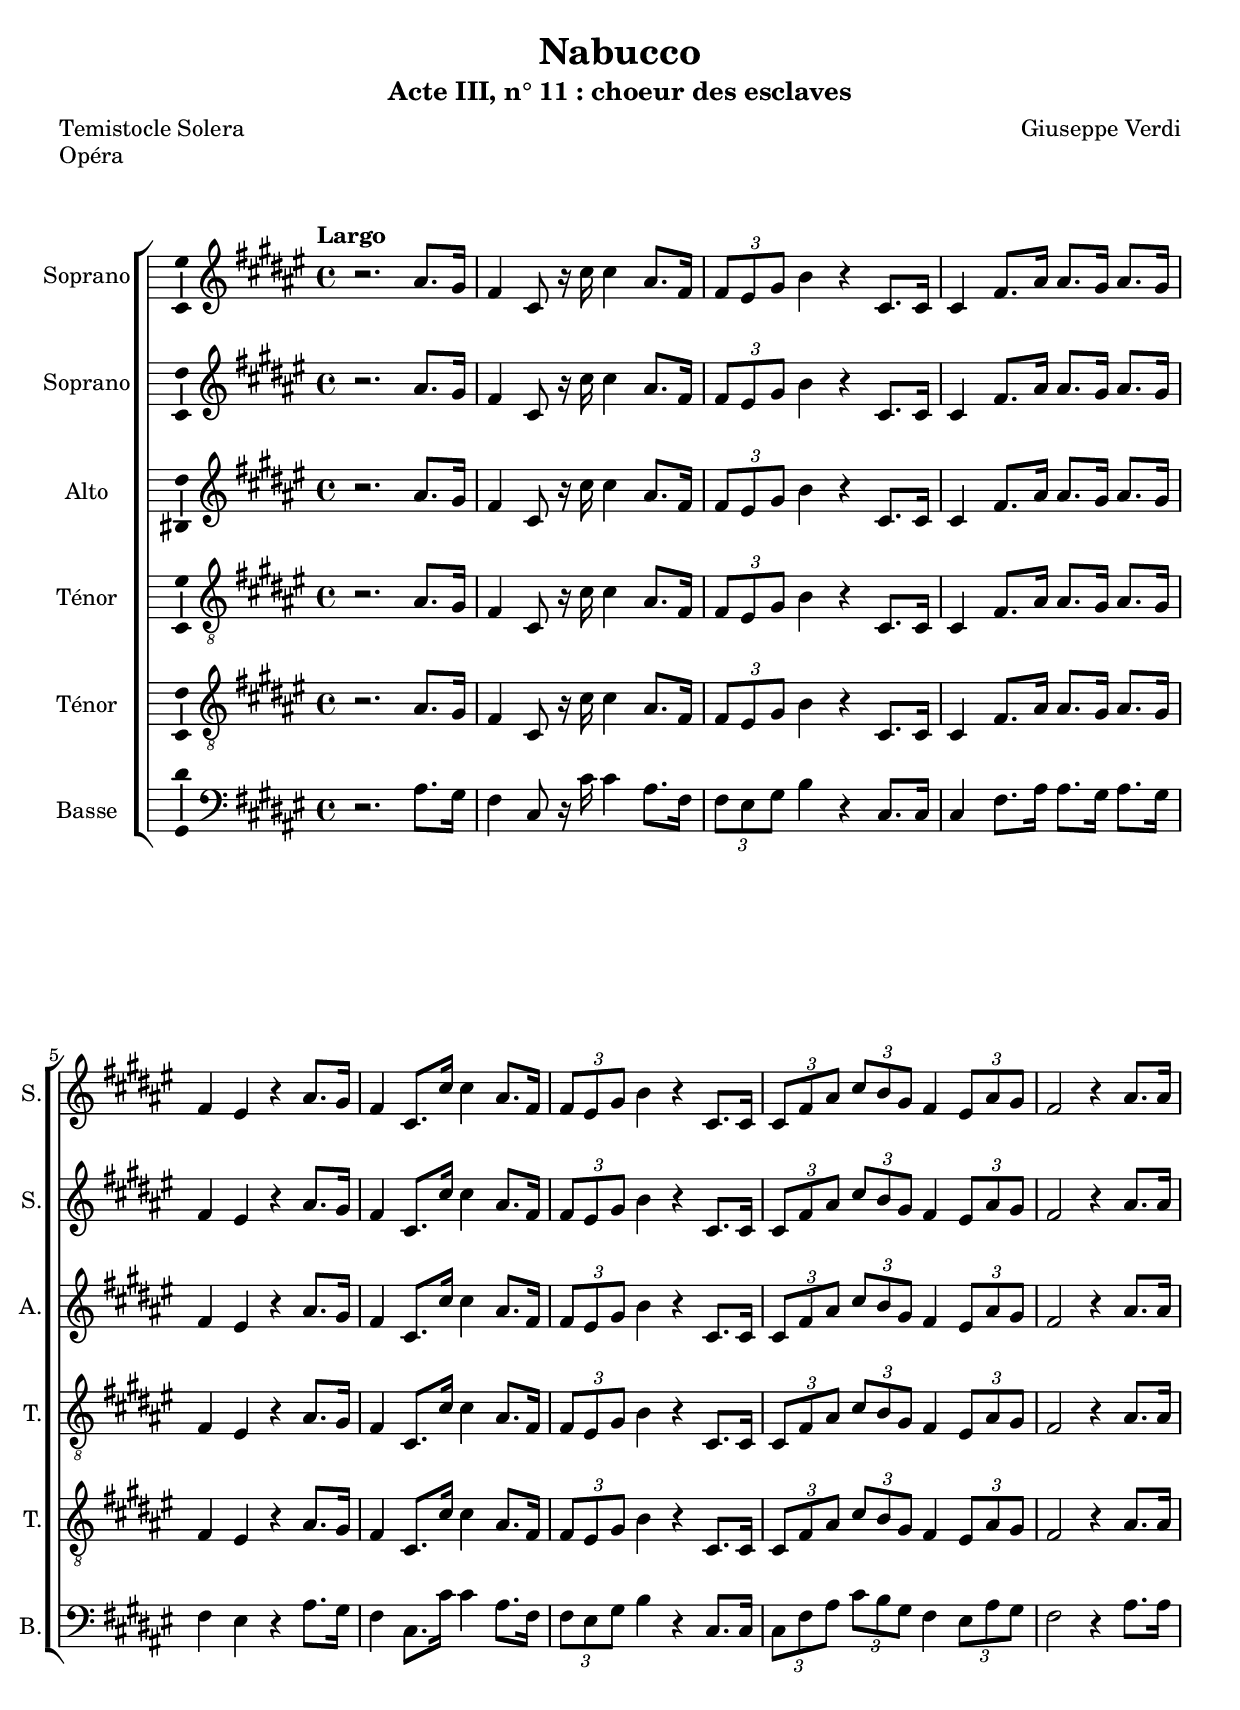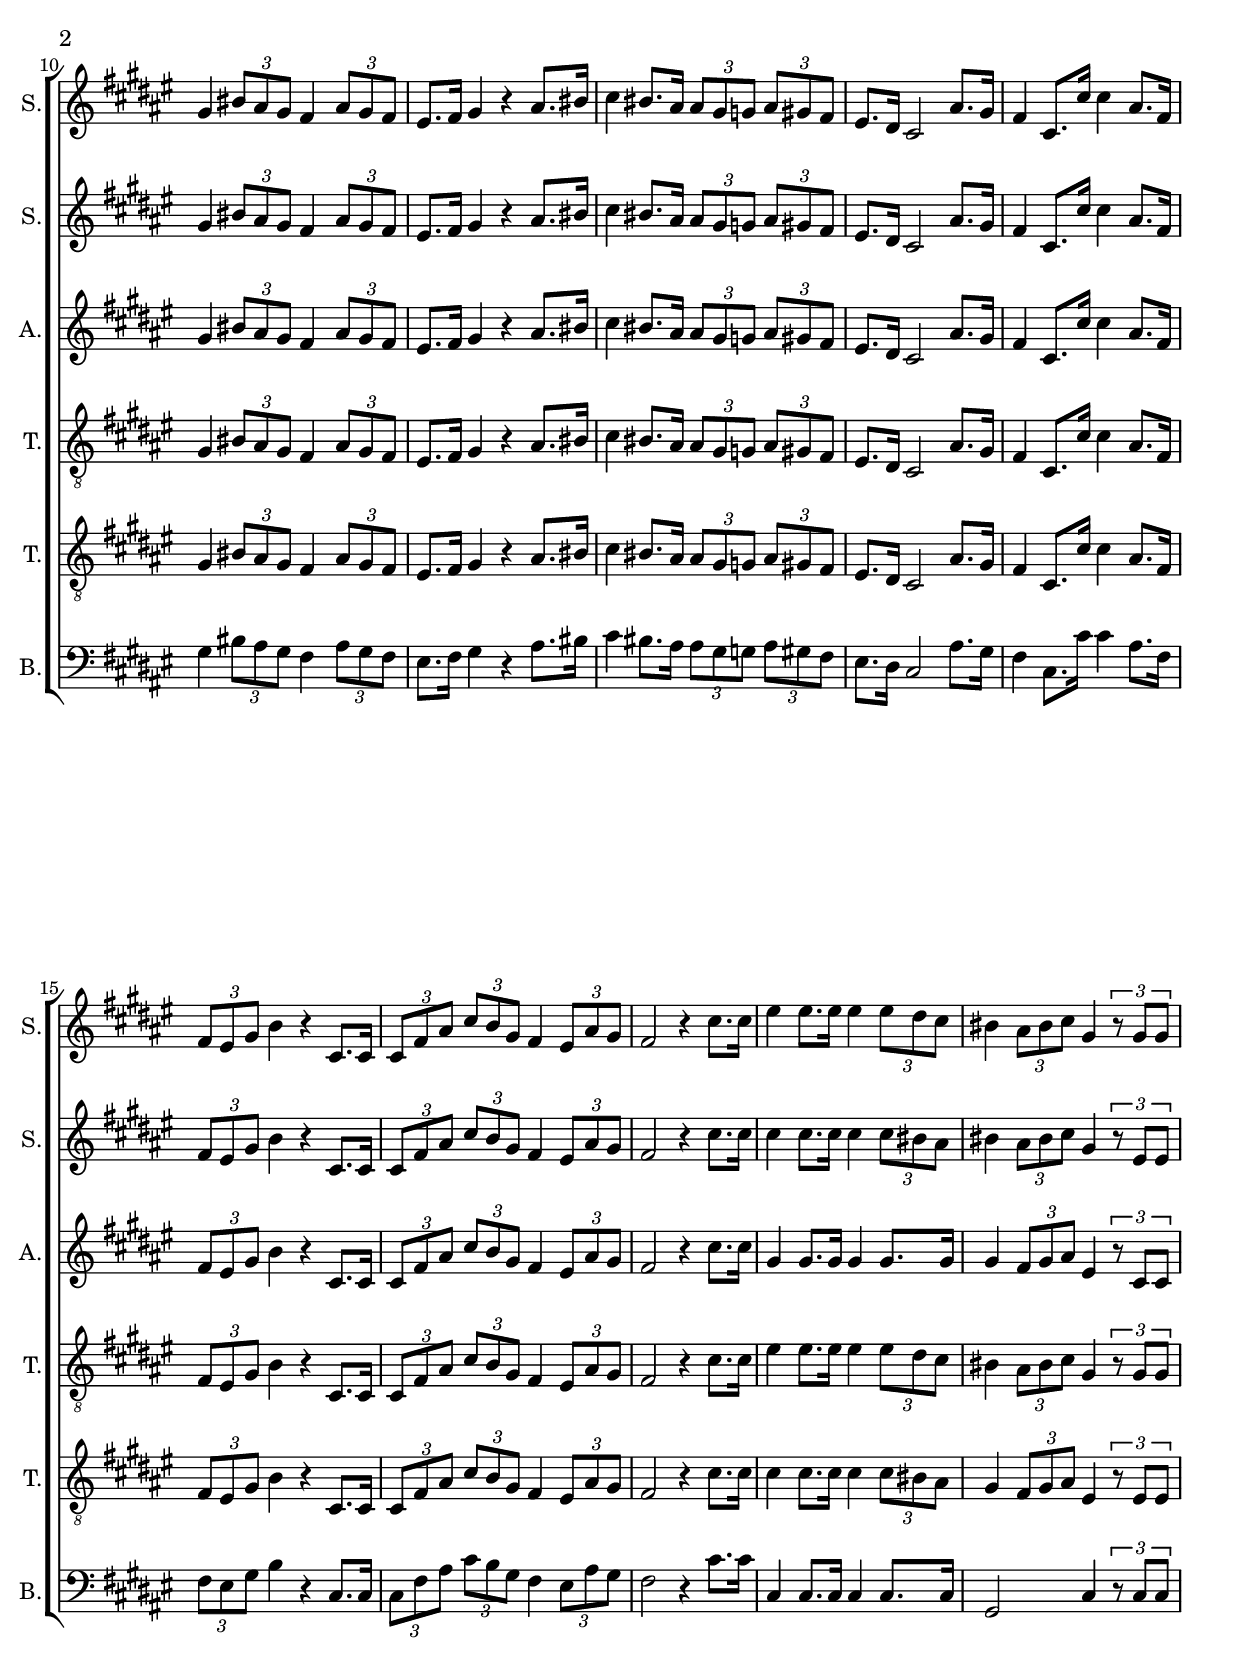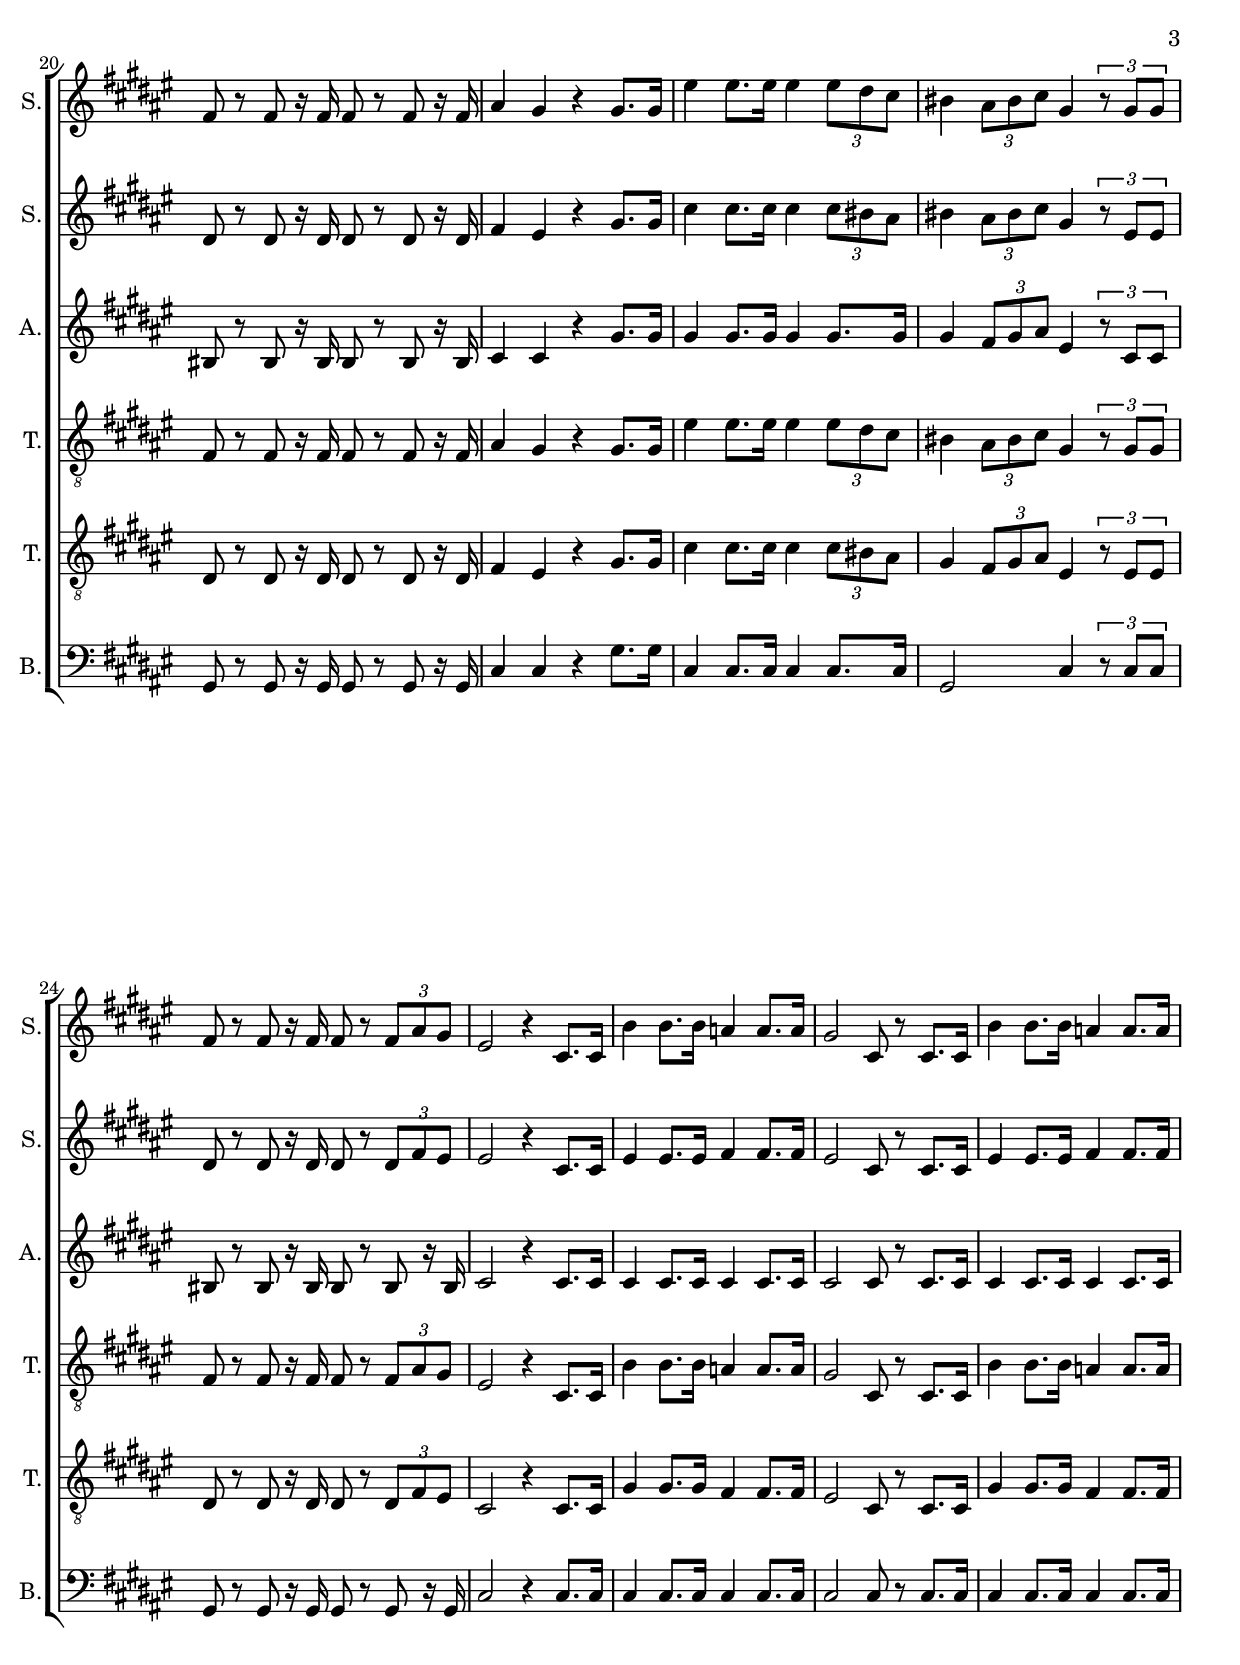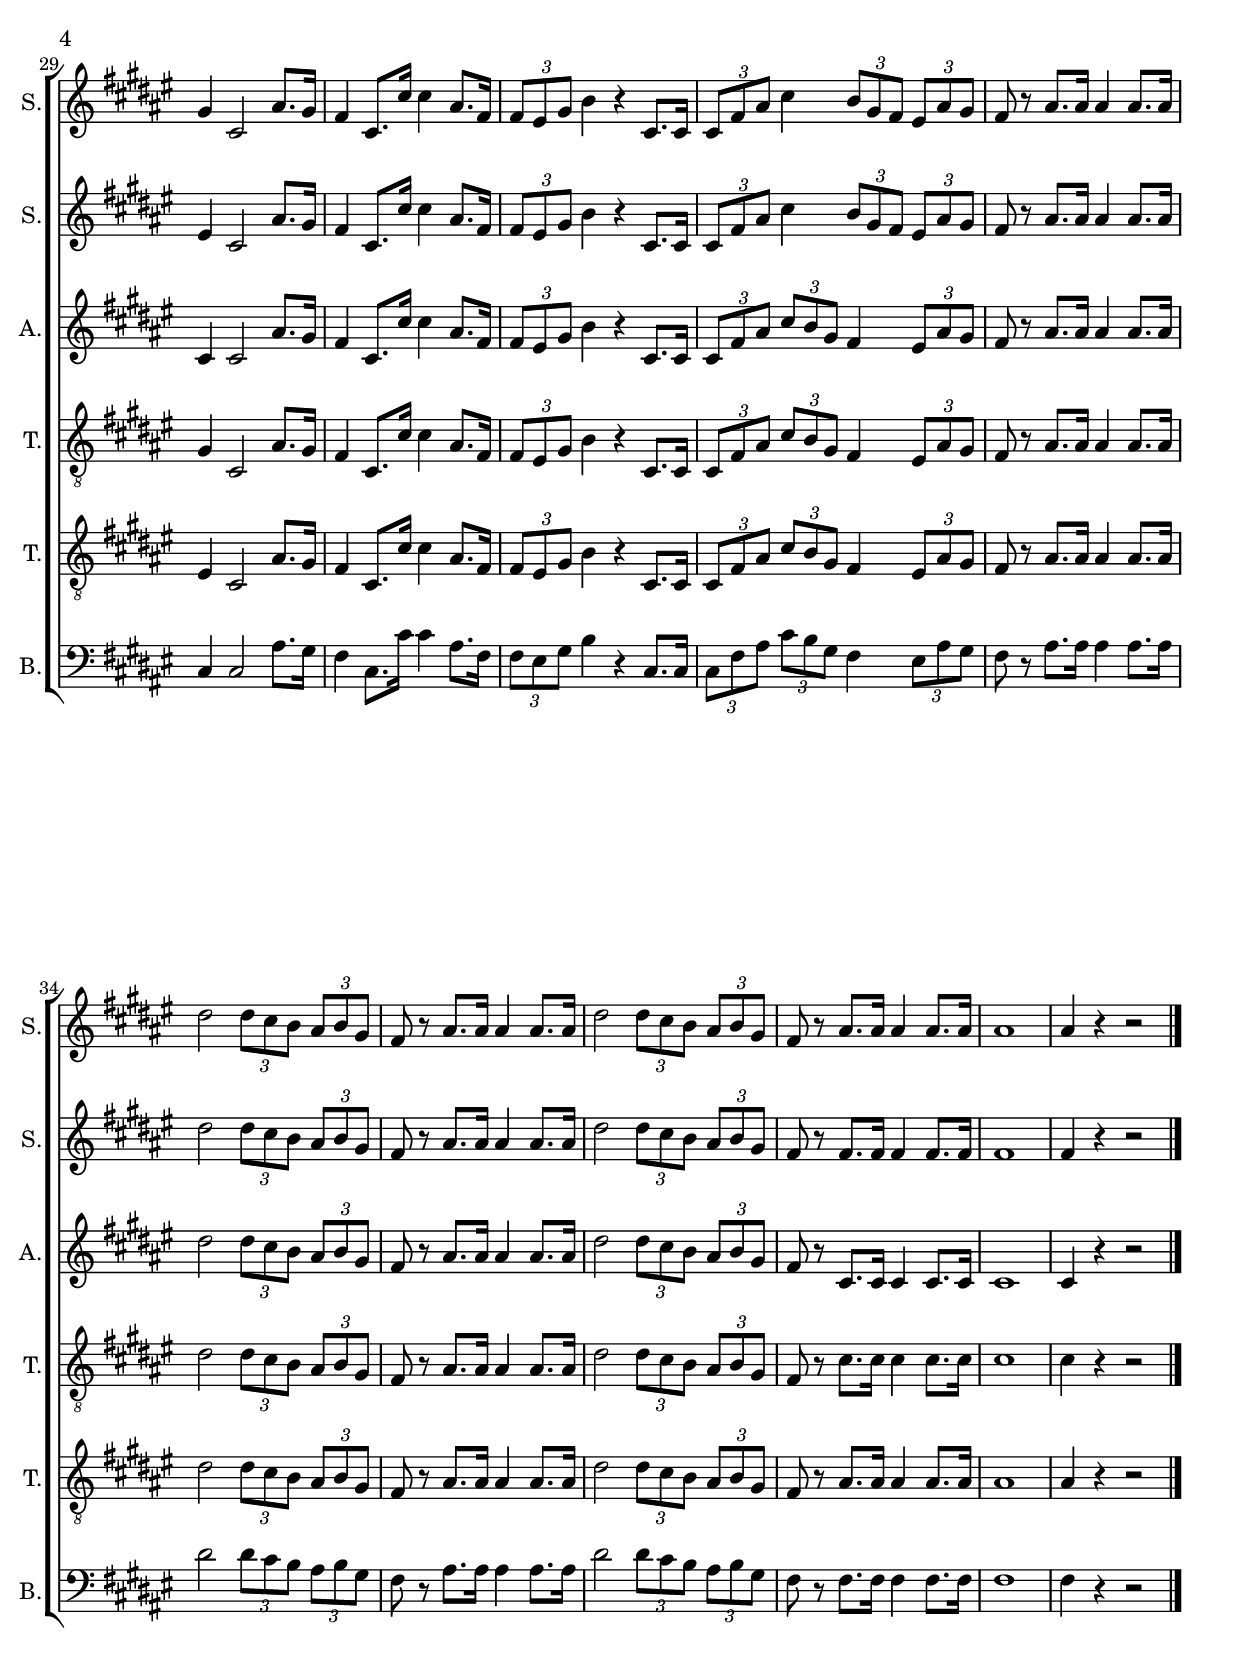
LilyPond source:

\version "2.14.2"
\language "italiano"

\paper {
  system-system-spacing #'padding = #5
}

\header {
  composer = "Giuseppe Verdi"
  poet = "Temistocle Solera"
  title = "Nabucco"
  subtitle = "Acte III, n° 11 : choeur des esclaves"
  piece = "Opéra"
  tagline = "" % no footer
}

global = {
  \key fad \major
  \time 4/4
  \tempo "Largo" 4 = 60
  \set Score.tempoHideNote = ##t % hide tempo marking
}

notesA = {
  r2. lad8. sold16 |
  fad4 dod8 r16 dod' dod4 lad8. fad16 |
  \times 2/3 {fad8 mid8 sold8} si4 r4 dod,8. dod16 |
  dod4 fad8. lad16 lad8. sold16 lad8. sold16 |
  fad4 mid r4 lad8. sold16 |
  fad4 dod8. dod'16 dod4 lad8. fad16 |
  \times 2/3 {fad8 mid8 sold8} si4 r4 dod,8. dod16 |
  \times 2/3 {dod8 fad8 lad8} \times 2/3 {dod8 si8 sold8} fad4 \times 2/3 {mid8 lad8 sold8} |
  fad2 r4 lad8. lad16 |
  sold4 \times 2/3 {sid8 lad8 sold8} fad4 \times 2/3 {lad8 sold8 fad8} |
  mid8. fad16 sold4 r4 lad8. sid16 |
  dod4 sid8. lad16 \times 2/3 {lad8 sold8 sol8} \times 2/3 {lad sold8 fad8} |
  mid8. red16 dod2 lad'8. sold16 |
  fad4 dod8. dod'16 dod4 lad8. fad16 |
  \times 2/3 {fad8 mid8 sold8} si4 r4 dod,8. dod16 |
  \times 2/3 {dod8 fad8 lad8} \times 2/3 {dod8 si8 sold8} fad4 \times 2/3 {mid8 lad8 sold8} |
  fad2 r4 dod'8. dod16 |
  mid4 mid8. mid16 mid4 \times 2/3 {mid8 red8 dod8} |
  sid4 \times 2/3 {lad8 sid8 dod8} sold4 \times 2/3 {r8 sold8 sold8} |
  fad8 r8 fad r16 fad fad8 r8 fad r16 fad |
  lad4 sold r4 sold8. sold16 |
  mid'4 mid8. mid16 mid4 \times 2/3 {mid8 red8 dod8} |
  sid4 \times 2/3 {lad8 sid8 dod8} sold4 \times 2/3 {r8 sold8 sold8} |
  fad8 r8 fad r16 fad fad8 r8 \times 2/3 {fad8 lad8 sold8} |
  mid2 r4 dod8. dod16 |
  si'4 si8. si16 la4 la8. la16 |
  sold2 dod,8 r8 dod8. dod16 |
  si'4 si8. si16 la4 la8. la16 |
  sold4 dod,2 lad'8. sold16 |
  fad4 dod8. dod'16 dod4 lad8. fad16 |
  \times 2/3 {fad8 mid8 sold8} si4 r4 dod,8. dod16 |
  \times 2/3 {dod8 fad8 lad8} dod4 \times 2/3 {si8 sold8 fad8} \times 2/3 {mid8 lad8 sold8} |
  fad8 r8 lad8. lad16 lad4 lad8. lad16 |
  red2 \times 2/3 {red8 dod8 si8} \times 2/3 {lad8 si8 sold8} |
  fad8 r8 lad8. lad16 lad4 lad8. lad16 |
  red2 \times 2/3 {red8 dod8 si8} \times 2/3 {lad8 si8 sold8} |
  fad8 r8 lad8. lad16 lad4 lad8. lad16 |
  lad1 |
  lad4 r4 r2

  \bar "|."
}

notesB = {
  r2. lad8. sold16 |
  fad4 dod8 r16 dod' dod4 lad8. fad16 |
  \times 2/3 {fad8 mid8 sold8} si4 r4 dod,8. dod16 |
  dod4 fad8. lad16 lad8. sold16 lad8. sold16 |
  fad4 mid r4 lad8. sold16 |
  fad4 dod8. dod'16 dod4 lad8. fad16 |
  \times 2/3 {fad8 mid8 sold8} si4 r4 dod,8. dod16 |
  \times 2/3 {dod8 fad8 lad8} \times 2/3 {dod8 si8 sold8} fad4 \times 2/3 {mid8 lad8 sold8} |
  fad2 r4 lad8. lad16 |
  sold4 \times 2/3 {sid8 lad8 sold8} fad4 \times 2/3 {lad8 sold8 fad8} |
  mid8. fad16 sold4 r4 lad8. sid16 |
  dod4 sid8. lad16 \times 2/3 {lad8 sold8 sol8}  \times 2/3 {lad8 sold8 fad8} |
  mid8. red16 dod2 lad'8. sold16 |
  fad4 dod8. dod'16 dod4 lad8. fad16 |
  \times 2/3 {fad8 mid8 sold8} si4 r4 dod,8. dod16 |
  \times 2/3 {dod8 fad8 lad8} \times 2/3 {dod8 si8 sold8} fad4 \times 2/3 {mid8 lad8 sold8} |
  fad2 r4 dod'8. dod16 |
  dod4 dod8. dod16 dod4 \times 2/3 {dod8 sid8 lad8} |
  sid4 \times 2/3 {lad8 sid8 dod8} sold4 \times 2/3 {r8 mid8 mid8} |
  red8 r8 red r16 red red8 r8 red r16 red |
  fad4 mid r4 sold8. sold16 |
  dod4 dod8. dod16 dod4 \times 2/3 {dod8 sid8 lad8} |
  sid4 \times 2/3 {lad8 sid8 dod8} sold4 \times 2/3 {r8 mid8 mid8} |
  red8 r8 red r16 red red8 r8 \times 2/3 {red8 fad8 mid8} |
  mid2 r4 dod8. dod16 |
  mid4 mid8. mid16 fad4 fad8. fad16 |
  mid2 dod8 r8 dod8. dod16 |
  mid4 mid8. mid16 fad4 fad8. fad16 |
  mid4 dod2 lad'8. sold16 |
  fad4 dod8. dod'16 dod4 lad8. fad16 |
  \times 2/3 {fad8 mid8 sold8} si4 r4 dod,8. dod16 |
  \times 2/3 {dod8 fad8 lad8} dod4 \times 2/3 {si8 sold8 fad8} \times 2/3 {mid8 lad8 sold8} |
  fad8 r8 lad8. lad16 lad4 lad8. lad16 |
  red2 \times 2/3 {red8 dod8 si8} \times 2/3 {lad8 si8 sold8} |
  fad8 r8 lad8. lad16 lad4 lad8. lad16 |
  red2 \times 2/3 {red8 dod8 si8} \times 2/3 {lad8 si8 sold8} |
  fad8 r8 fad8. fad16 fad4 fad8. fad16 |
  fad1 |
  fad4 r4 r2

  \bar "|."
}

notesC = {
  r2. lad8. sold16 |
  fad4 dod8 r16 dod' dod4 lad8. fad16 |
  \times 2/3 {fad8 mid8 sold8} si4 r4 dod,8. dod16 |
  dod4 fad8. lad16 lad8. sold16 lad8. sold16 |
  fad4 mid r4 lad8. sold16 |
  fad4 dod8. dod'16 dod4 lad8. fad16 |
  \times 2/3 {fad8 mid8 sold8} si4 r4 dod,8. dod16 |
  \times 2/3 {dod8 fad8 lad8} \times 2/3 {dod8 si8 sold8} fad4 \times 2/3 {mid8 lad8 sold8} |
  fad2 r4 lad8. lad16 |
  sold4 \times 2/3 {sid8 lad8 sold8} fad4 \times 2/3 {lad8 sold8 fad8} |
  mid8. fad16 sold4 r4 lad8. sid16 |
  dod4 sid8. lad16 \times 2/3 {lad8 sold8 sol8} \times 2/3 {lad sold8 fad8} |
  mid8. red16 dod2 lad'8. sold16 |
  fad4 dod8. dod'16 dod4 lad8. fad16 |
  \times 2/3 {fad8 mid8 sold8} si4 r4 dod,8. dod16 |
  \times 2/3 {dod8 fad8 lad8} \times 2/3 {dod8 si8 sold8} fad4 \times 2/3 {mid8 lad8 sold8} |
  fad2 r4 dod'8. dod16 |
  sold4 sold8. sold16 sold4 sold8. sold16 |
  sold4 \times 2/3 {fad8 sold8 lad8} mid4 \times 2/3 {r8 dod8 dod8} |
  sid8 r8 sid r16 sid sid8 r8 sid r16 sid |
  dod4 dod r4 sold'8. sold16 |
  sold4 sold8. sold16 sold4 sold8. sold16 |
  sold4 \times 2/3 {fad8 sold8 lad8} mid4 \times 2/3 {r8 dod8 dod8} |
  sid8 r8 sid r16 sid sid8 r8 sid r16 sid |
  dod2 r4 dod8. dod16 |
  dod4 dod8. dod16 dod4 dod8. dod16 |
  dod2 dod8 r8 dod8. dod16 |
  dod4 dod8. dod16 dod4 dod8. dod16 |
  dod4 dod2 lad'8. sold16 |
  fad4 dod8. dod'16 dod4 lad8. fad16 |
  \times 2/3 {fad8 mid8 sold8} si4 r4 dod,8. dod16 |
  \times 2/3 {dod8 fad8 lad8} \times 2/3 {dod8 si8 sold8} fad4 \times 2/3 {mid8 lad8 sold8} |
  fad8 r8 lad8. lad16 lad4 lad8. lad16 |
  red2 \times 2/3 {red8 dod8 si8} \times 2/3 {lad8 si8 sold8} |
  fad8 r8 lad8. lad16 lad4 lad8. lad16 |
  red2 \times 2/3 {red8 dod8 si8} \times 2/3 {lad8 si8 sold8} |
  fad8 r8 dod8. dod16 dod4 dod8. dod16 |
  dod1 |
  dod4 r4 r2

  \bar "|."
}

notesD = {
  r2. lad8. sold16 |
  fad4 dod8 r16 dod' dod4 lad8. fad16 |
  \times 2/3 {fad8 mid8 sold8} si4 r4 dod,8. dod16 |
  dod4 fad8. lad16 lad8. sold16 lad8. sold16 |
  fad4 mid r4 lad8. sold16 |
  fad4 dod8. dod'16 dod4 lad8. fad16 |
  \times 2/3 {fad8 mid8 sold8} si4 r4 dod,8. dod16 |
  \times 2/3 {dod8 fad8 lad8} \times 2/3 {dod8 si8 sold8} fad4 \times 2/3 {mid8 lad8 sold8} |
  fad2 r4 lad8. lad16 |
  sold4 \times 2/3 {sid8 lad8 sold8} fad4 \times 2/3 {lad8 sold8 fad8} |
  mid8. fad16 sold4 r4 lad8. sid16 |
  dod4 sid8. lad16 \times 2/3 {lad8 sold8 sol8} \times 2/3 {lad sold8 fad8} |
  mid8. red16 dod2 lad'8. sold16 |
  fad4 dod8. dod'16 dod4 lad8. fad16 |
  \times 2/3 {fad8 mid8 sold8} si4 r4 dod,8. dod16 |
  \times 2/3 {dod8 fad8 lad8} \times 2/3 {dod8 si8 sold8} fad4 \times 2/3 {mid8 lad8 sold8} |
  fad2 r4 dod'8. dod16 |
  mid4 mid8. mid16 mid4 \times 2/3 {mid8 red8 dod8} |
  sid4 \times 2/3 {lad8 sid8 dod8} sold4 \times 2/3 {r8 sold8 sold8} |
  fad8 r8 fad r16 fad fad8 r8 fad r16 fad |
  lad4 sold r4 sold8. sold16 |
  mid'4 mid8. mid16 mid4 \times 2/3 {mid8 red8 dod8} |
  sid4 \times 2/3 {lad8 sid8 dod8} sold4 \times 2/3 {r8 sold8 sold8} |
  fad8 r8 fad r16 fad fad8 r8 \times 2/3 {fad8 lad8 sold8} |
  mid2 r4 dod8. dod16 |
  si'4 si8. si16 la4 la8. la16 |
  sold2 dod,8 r8 dod8. dod16 |
  si'4 si8. si16 la4 la8. la16 |
  sold4 dod,2 lad'8. sold16 |
  fad4 dod8. dod'16 dod4 lad8. fad16 |
  \times 2/3 {fad8 mid8 sold8} si4 r4 dod,8. dod16 |
  \times 2/3 {dod8 fad8 lad8} \times 2/3 {dod8 si8 sold8} fad4 \times 2/3 {mid8 lad8 sold8} |
  fad8 r8 lad8. lad16 lad4 lad8. lad16 |
  red2 \times 2/3 {red8 dod8 si8} \times 2/3 {lad8 si8 sold8} |
  fad8 r8 lad8. lad16 lad4 lad8. lad16 |
  red2 \times 2/3 {red8 dod8 si8} \times 2/3 {lad8 si8 sold8} |
  fad8 r8 dod'8. dod16 dod4 dod8. dod16 |
  dod1 |
  dod4 r4 r2

  \bar "|."
}

notesE = {
  r2. lad8. sold16 |
  fad4 dod8 r16 dod' dod4 lad8. fad16 |
  \times 2/3 {fad8 mid8 sold8} si4 r4 dod,8. dod16 |
  dod4 fad8. lad16 lad8. sold16 lad8. sold16 |
  fad4 mid r4 lad8. sold16 |
  fad4 dod8. dod'16 dod4 lad8. fad16 |
  \times 2/3 {fad8 mid8 sold8} si4 r4 dod,8. dod16 |
  \times 2/3 {dod8 fad8 lad8} \times 2/3 {dod8 si8 sold8} fad4 \times 2/3 {mid8 lad8 sold8} |
  fad2 r4 lad8. lad16 |
  sold4 \times 2/3 {sid8 lad8 sold8} fad4 \times 2/3 {lad8 sold8 fad8} |
  mid8. fad16 sold4 r4 lad8. sid16 |
  dod4 sid8. lad16 \times 2/3 {lad8 sold8 sol8} \times 2/3 {lad sold8 fad8} |
  mid8. red16 dod2 lad'8. sold16 |
  fad4 dod8. dod'16 dod4 lad8. fad16 |
  \times 2/3 {fad8 mid8 sold8} si4 r4 dod,8. dod16 |
  \times 2/3 {dod8 fad8 lad8} \times 2/3 {dod8 si8 sold8} fad4 \times 2/3 {mid8 lad8 sold8} |
  fad2 r4 dod'8. dod16 |
  dod4 dod8. dod16 dod4 \times 2/3 {dod8 sid8 lad8} |
  sold4 \times 2/3 {fad8 sold8 lad8} mid4 \times 2/3 {r8 mid8 mid8} |
  red8 r8 red r16 red red8 r8 red r16 red |
  fad4 mid r4 sold8. sold16 |
  dod4 dod8. dod16 dod4 \times 2/3 {dod8 sid8 lad8} |
  sold4 \times 2/3 {fad8 sold8 lad8} mid4 \times 2/3 {r8 mid8 mid8} |
  red8 r8 red r16 red red8 r8 \times 2/3 {red8 fad8 mid8} |
  dod2 r4 dod8. dod16 |
  sold'4 sold8. sold16 fad4 fad8. fad16 |
  mid2 dod8 r8 dod8. dod16 |
  sold'4 sold8. sold16 fad4 fad8. fad16 |
  mid4 dod2 lad'8. sold16 |
  fad4 dod8. dod'16 dod4 lad8. fad16 |
  \times 2/3 {fad8 mid8 sold8} si4 r4 dod,8. dod16 |
  \times 2/3 {dod8 fad8 lad8} \times 2/3 {dod8 si8 sold8} fad4 \times 2/3 {mid8 lad8 sold8} |
  fad8 r8 lad8. lad16 lad4 lad8. lad16 |
  red2 \times 2/3 {red8 dod8 si8} \times 2/3 {lad8 si8 sold8} |
  fad8 r8 lad8. lad16 lad4 lad8. lad16 |
  red2 \times 2/3 {red8 dod8 si8} \times 2/3 {lad8 si8 sold8} |
  fad8 r8 lad8. lad16 lad4 lad8. lad16 |
  lad1 |
  lad4 r4 r2

  \bar "|."
}

notesF = {
  r2. lad8. sold16 |
  fad4 dod8 r16 dod' dod4 lad8. fad16 |
  \times 2/3 {fad8 mid8 sold8} si4 r4 dod,8. dod16 |
  dod4 fad8. lad16 lad8. sold16 lad8. sold16 |
  fad4 mid r4 lad8. sold16 |
  fad4 dod8. dod'16 dod4 lad8. fad16 |
  \times 2/3 {fad8 mid8 sold8} si4 r4 dod,8. dod16 |
  \times 2/3 {dod8 fad8 lad8} \times 2/3 {dod8 si8 sold8} fad4 \times 2/3 {mid8 lad8 sold8} |
  fad2 r4 lad8. lad16 |
  sold4 \times 2/3 {sid8 lad8 sold8} fad4 \times 2/3 {lad8 sold8 fad8} |
  mid8. fad16 sold4 r4 lad8. sid16 |
  dod4 sid8. lad16 \times 2/3 {lad8 sold8 sol8} \times 2/3 {lad8 sold8 fad8} |
  mid8. red16 dod2 lad'8. sold16 |
  fad4 dod8. dod'16 dod4 lad8. fad16 |
  \times 2/3 {fad8 mid8 sold8} si4 r4 dod,8. dod16 |
  \times 2/3 {dod8 fad8 lad8} \times 2/3 {dod8 si8 sold8} fad4 \times 2/3 {mid8 lad8 sold8} |
  fad2 r4 dod'8. dod16 |
  dod,4 dod8. dod16 dod4 dod8. dod16 |
  sold2 dod4 \times 2/3 {r8 dod8 dod8} |
  sold8 r8 sold r16 sold sold8 r8 sold r16 sold |
  dod4 dod r4 sold'8. sold16 |
  dod,4 dod8. dod16 dod4 dod8. dod16 |
  sold2 dod4 \times 2/3 {r8 dod8 dod8} |
  sold8 r8 sold r16 sold sold8 r8 sold r16 sold |
  dod2 r4 dod8. dod16 |
  dod4 dod8. dod16 dod4 dod8. dod16 |
  dod2 dod8 r8 dod8. dod16 |
  dod4 dod8. dod16 dod4 dod8. dod16 |
  dod4 dod2 lad'8. sold16 |
  fad4 dod8. dod'16 dod4 lad8. fad16 |
  \times 2/3 {fad8 mid8 sold8} si4 r4 dod,8. dod16 |
  \times 2/3 {dod8 fad8 lad8} \times 2/3 {dod8 si8 sold8} fad4 \times 2/3 {mid8 lad8 sold8} |
  fad8 r8 lad8. lad16 lad4 lad8. lad16 |
  red2 \times 2/3 {red8 dod8 si8} \times 2/3 {lad8 si8 sold8} |
  fad8 r8 lad8. lad16 lad4 lad8. lad16 |
  red2 \times 2/3 {red8 dod8 si8} \times 2/3 {lad8 si8 sold8} |
  fad8 r8 fad8. fad16 fad4 fad8. fad16 |
  fad1 |
  fad4 r4 r2

  \bar "|."
}

lyricsA = \lyricmode {

}

lyricsB = \lyricmode {

}

lyricsC = \lyricmode {

}

lyricsD = \lyricmode {

}

lyricsE = \lyricmode {

}

lyricsF = \lyricmode {

}

\score {
  \new ChoirStaff <<
    \new Staff <<
      \set Staff.midiInstrument = #"choir aahs"
      \new Voice = "Soprano 1" <<
        \global
        \set Staff.instrumentName = #"Soprano"
        \set Staff.shortInstrumentName = #"S."
        \relative do'' {
          \clef treble
          \notesA
        }
        \addlyrics {
          \lyricsA
        }
      >>
    >>
    \new Staff <<
      \set Staff.midiInstrument = #"choir aahs"
      \new Voice = "Soprano 2" <<
        \global
        \set Staff.instrumentName = #"Soprano"
        \set Staff.shortInstrumentName = #"S."
        \relative do'' {
          \clef treble
          \notesB
        }
        \addlyrics {
          \lyricsB
        }
      >>
    >>
    \new Staff <<
      \set Staff.midiInstrument = #"choir aahs"
      \new Voice = "Alto" <<
        \global
        \set Staff.instrumentName = #"Alto"
        \set Staff.shortInstrumentName = #"A."
        \relative la' {
          \clef treble
          \notesC
        }
        \addlyrics {
          \lyricsC
        }
      >>
    >>
    \new Staff <<
      \set Staff.midiInstrument = #"choir aahs"
      \new Voice = "Ténor" <<
        \global
        \set Staff.instrumentName = #"Ténor"
        \set Staff.shortInstrumentName = #"T."
        \relative do' {
          \clef "G_8"
          \notesD
        }
        \addlyrics {
          \lyricsD
        }
      >>
    >>
    \new Staff <<
      \set Staff.midiInstrument = #"choir aahs"
      \new Voice = "Ténor" <<
        \global
        \set Staff.instrumentName = #"Ténor"
        \set Staff.shortInstrumentName = #"T."
        \relative do' {
          \clef "G_8"
          \notesE
        }
        \addlyrics {
          \lyricsE
        }
      >>
    >>
    \new Staff <<
      \set Staff.midiInstrument = #"choir aahs"
      \new Voice = "Basse" <<
        \global
        \set Staff.instrumentName = #"Basse"
        \set Staff.shortInstrumentName = #"B."
        \relative do' {
          \clef bass
          \notesF
        }
        \addlyrics {
          \lyricsF
        }
      >>
    >>
  >>

  \midi { }

  \layout {
    \context {
        \Voice
        \consists Ambitus_engraver % display ambitus
    }
  }
}